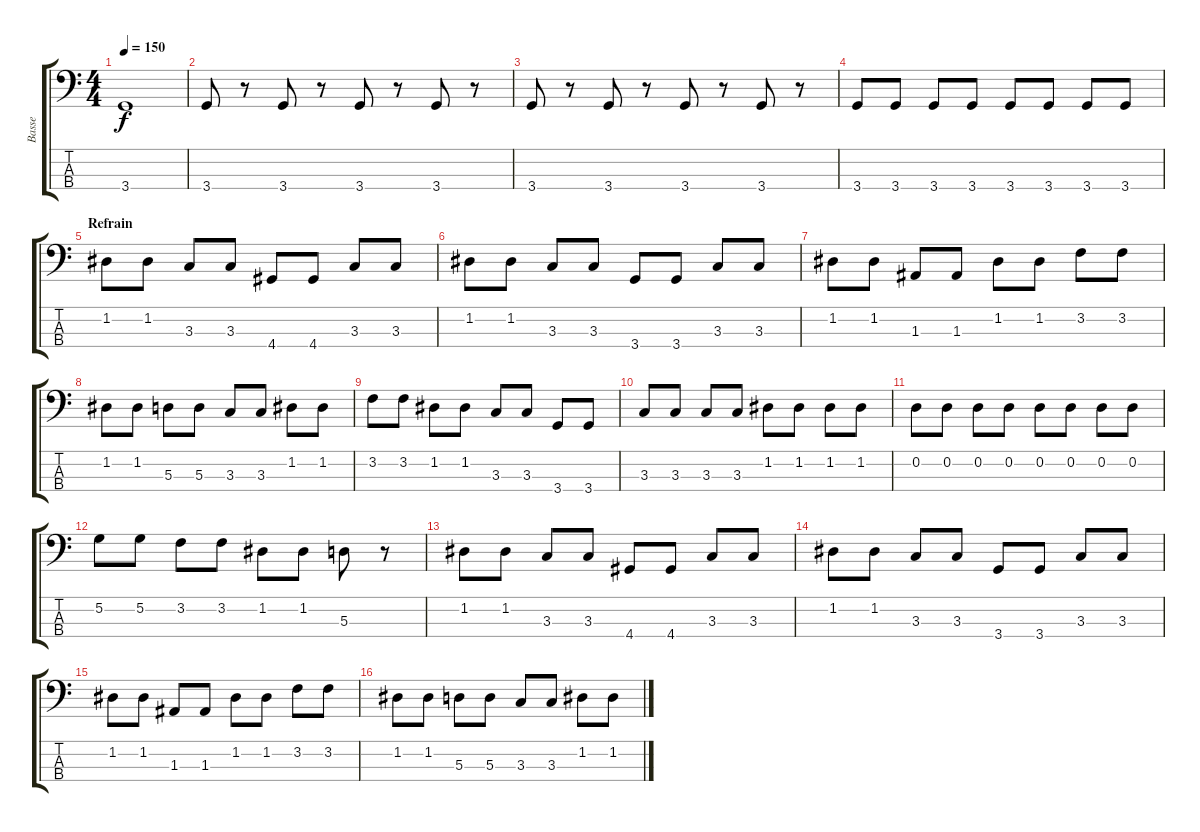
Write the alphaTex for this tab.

\track ("Basse" "Basse") {instrument electricbassfinger}
\staff {score tabs}
\tuning (G2 D2 A1 E1) {hide}
\ts (4 4)
\tempo 150
\clef f4
\ks c
3.4.1{dy f} |
3.4.8 r.8 3.4.8 r.8 3.4.8 r.8 3.4.8 r.8 |
3.4.8 r.8 3.4.8 r.8 3.4.8 r.8 3.4.8 r.8 |
3.4.8 3.4.8 3.4.8 3.4.8 3.4.8 3.4.8 3.4.8 3.4.8 |
\section ("" "Refrain")
1.2.8{volume 14} 1.2.8 3.3.8 3.3.8 4.4.8 4.4.8 3.3.8 3.3.8 |
1.2.8 1.2.8 3.3.8 3.3.8 3.4.8 3.4.8 3.3.8 3.3.8 |
1.2.8 1.2.8 1.3.8 1.3.8 1.2.8 1.2.8 3.2.8 3.2.8 |
1.2.8 1.2.8 5.3.8 5.3.8 3.3.8 3.3.8 1.2.8 1.2.8 |
3.2.8 3.2.8 1.2.8 1.2.8 3.3.8 3.3.8 3.4.8 3.4.8 |
3.3.8 3.3.8 3.3.8 3.3.8 1.2.8 1.2.8 1.2.8 1.2.8 |
0.2.8 0.2.8 0.2.8 0.2.8 0.2.8 0.2.8 0.2.8 0.2.8 |
5.2.8 5.2.8 3.2.8 3.2.8 1.2.8 1.2.8 5.3.8 r.8 |
1.2.8 1.2.8 3.3.8 3.3.8 4.4.8 4.4.8 3.3.8 3.3.8 |
1.2.8 1.2.8 3.3.8 3.3.8 3.4.8 3.4.8 3.3.8 3.3.8 |
1.2.8 1.2.8 1.3.8 1.3.8 1.2.8 1.2.8 3.2.8 3.2.8 |
1.2.8 1.2.8 5.3.8 5.3.8 3.3.8 3.3.8 1.2.8 1.2.8
